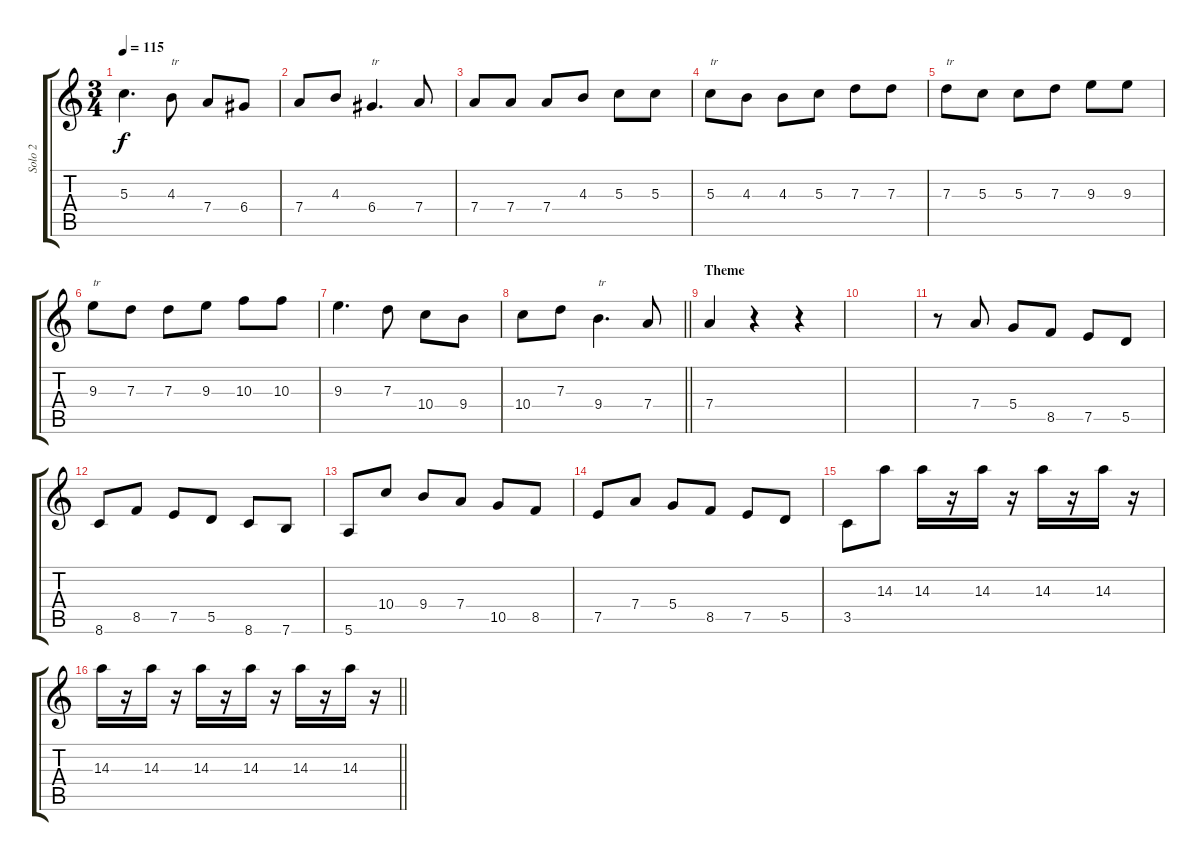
\track ("Solo 2" "Solo 2") {instrument distortionguitar}
\staff {score tabs}
\tuning (E4 B3 G3 D3 A2 E2) {hide}
\ts (3 4)
\tempo 115
\clef g2
\ks aminor
5.3.4{d dy f} 4.3.8{txt "tr"} 7.4.8 6.4.8 |
7.4.8 4.3.8 6.4.4{d txt "tr"} 7.4.8 |
7.4.8 7.4.8 7.4.8 4.3.8 5.3.8 5.3.8 |
5.3.8{txt "tr"} 4.3.8 4.3.8 5.3.8 7.3.8 7.3.8 |
7.3.8{txt "tr"} 5.3.8 5.3.8 7.3.8 9.3.8 9.3.8 |
9.3.8{txt "tr"} 7.3.8 7.3.8 9.3.8 10.3.8 10.3.8 |
9.3.4{d} 7.3.8 10.4.8 9.4.8 |
\barLineRight lightlight
10.4.8 7.3.8 9.4.4{d txt "tr"} 7.4.8 |
\section ("" "Theme")
7.4.4 r.4 r.4 |
|
r.8 7.4.8 5.4.8 8.5.8 7.5.8 5.5.8 |
8.6.8 8.5.8 7.5.8 5.5.8 8.6.8 7.6.8 |
5.6.8 10.4.8 9.4.8 7.4.8 10.5.8 8.5.8 |
7.5.8 7.4.8 5.4.8 8.5.8 7.5.8 5.5.8 |
3.5.8 14.3.8 14.3.16 r.16 14.3.16 r.16 14.3.16 r.16 14.3.16 r.16 |
\barLineRight lightlight
14.3.16 r.16 14.3.16 r.16 14.3.16 r.16 14.3.16 r.16 14.3.16 r.16 14.3.16 r.16
